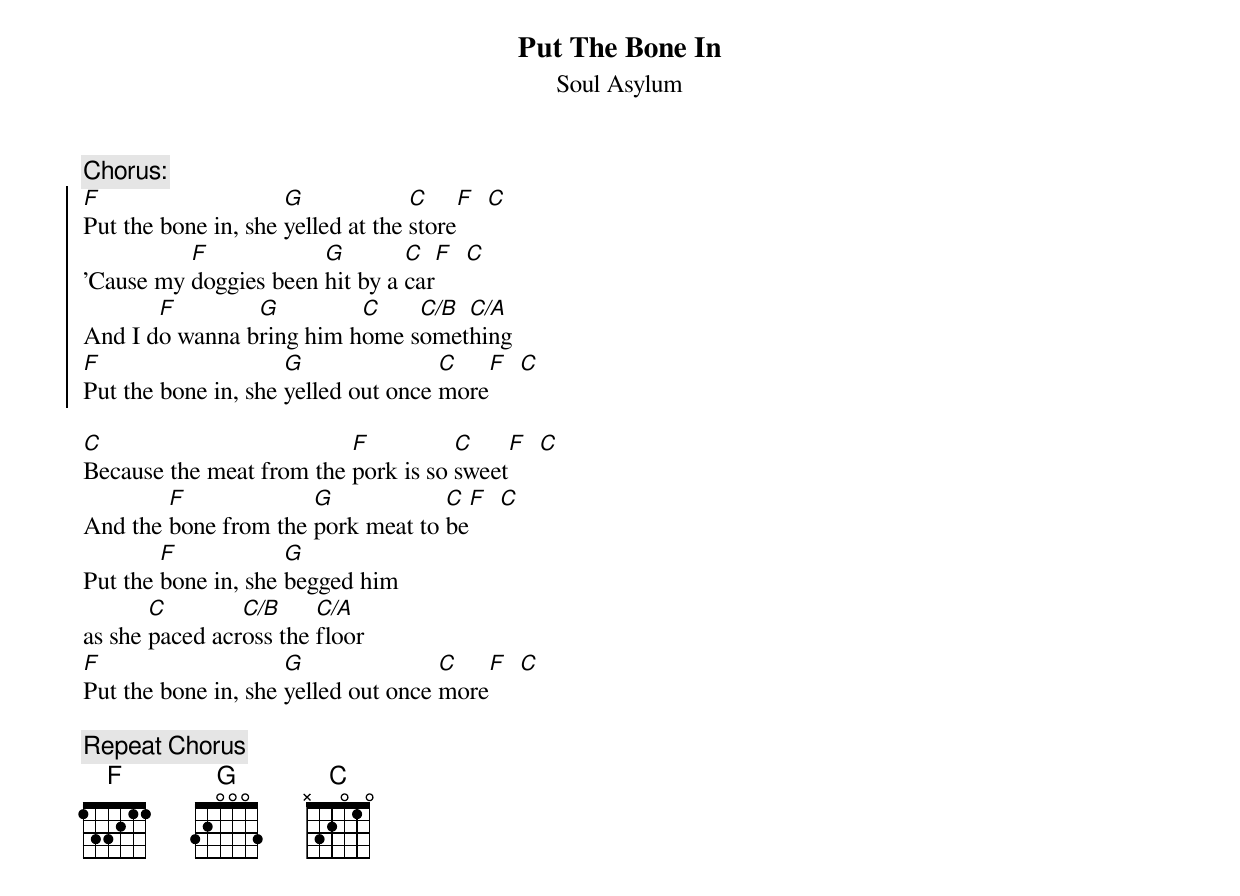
{t:Put The Bone In}
{st:Soul Asylum}

{c:Chorus:}
{soc}
[F]Put the bone in, she [G]yelled at the [C]store[F]  [C]
'Cause my [F]doggies been [G]hit by a [C]car[F]  [C]
And I d[F]o wanna b[G]ring him h[C]ome s[C/B]omet[C/A]hing
[F]Put the bone in, she [G]yelled out once [C]more[F]  [C]
{eoc}

[C]Because the meat from the [F]pork is so [C]sweet[F]  [C]
And the [F]bone from the [G]pork meat to [C]be[F]  [C]
Put the [F]bone in, she [G]begged him
as she [C]paced acr[C/B]oss the [C/A]floor
[F]Put the bone in, she [G]yelled out once [C]more[F]  [C]

{c:Repeat Chorus}
